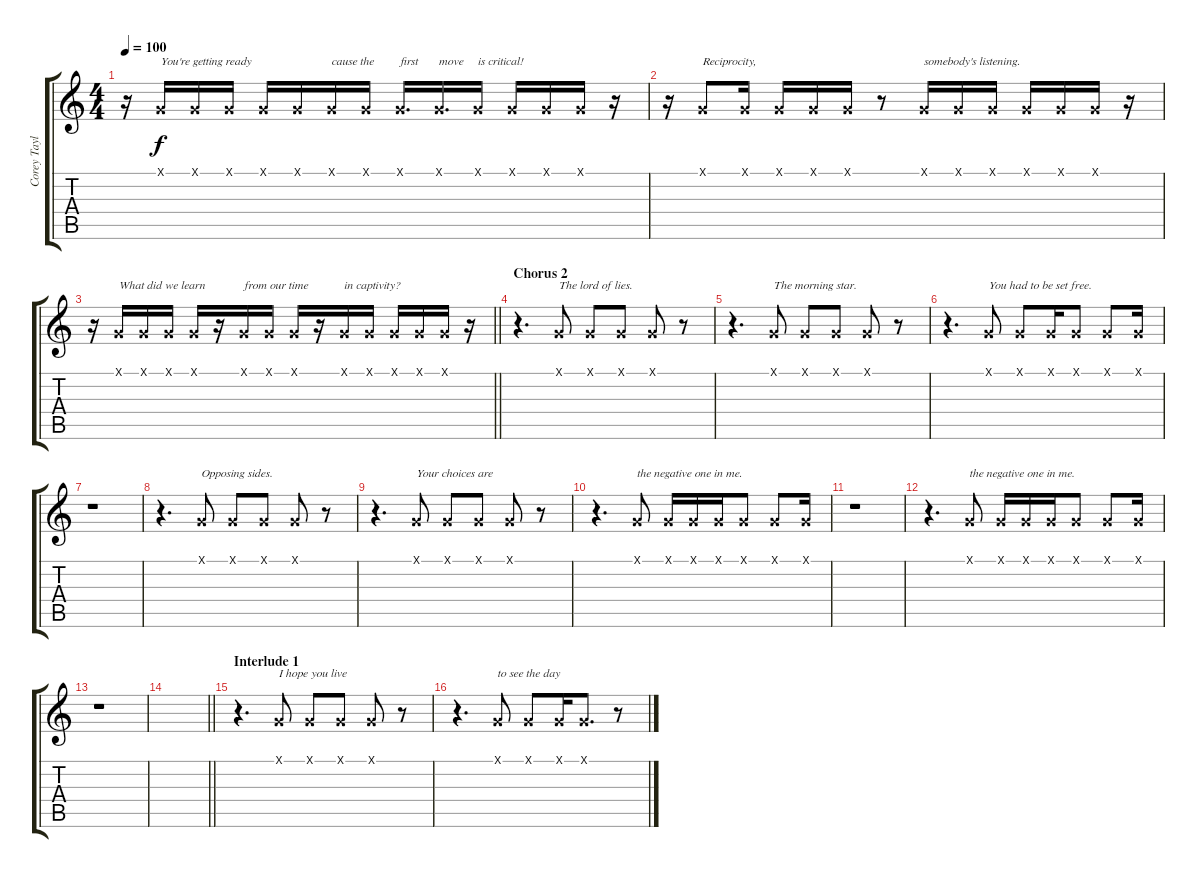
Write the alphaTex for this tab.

\track ("Corey Taylor" "Corey Tayl") {instrument lead2sawtooth}
\staff {score tabs}
\tuning (Db4 Ab3 E3 B2 Gb2 B1) {hide}
\ts (4 4)
\tempo 100
\clef g2
\ks c
r.16{dy f} 6.1{x}.16{txt "You're getting ready"} 6.1{x}.16 6.1{x}.16 6.1{x}.16 6.1{x}.16 6.1{x}.16{txt "cause the"} 6.1{x}.16 6.1{x}.16{d txt "first"} 6.1{x}.16{d txt "move"} 6.1{x}.16{txt "is critical!"} 6.1{x}.16 6.1{x}.16 6.1{x}.16 r.16 |
r.16 6.1{x}.8{txt "Reciprocity,"} 6.1{x}.16 6.1{x}.16 6.1{x}.16 6.1{x}.16 r.8 6.1{x}.16{txt "somebody's listening."} 6.1{x}.16 6.1{x}.16 6.1{x}.16 6.1{x}.16 6.1{x}.16 r.16 |
\barLineRight lightlight
r.16 6.1{x}.16{txt "What did we learn"} 6.1{x}.16 6.1{x}.16 6.1{x}.16 r.16 6.1{x}.16{txt "from our time"} 6.1{x}.16 6.1{x}.16 r.16 6.1{x}.16{txt "in captivity?"} 6.1{x}.16 6.1{x}.16 6.1{x}.16 6.1{x}.16 r.16 |
\section ("" "Chorus 2")
r.4{d} 6.1{x}.8{txt "The lord of lies."} 6.1{x}.8 6.1{x}.8 6.1{x}.8 r.8 |
r.4{d} 6.1{x}.8{txt "The morning star."} 6.1{x}.8 6.1{x}.8 6.1{x}.8 r.8 |
r.4{d} 6.1{x}.8{txt "You had to be set free."} 6.1{x}.8 6.1{x}.16 6.1{x}.8 6.1{x}.8 6.1{x}.16 |
r.1 |
r.4{d} 6.1{x}.8{txt "Opposing sides."} 6.1{x}.8 6.1{x}.8 6.1{x}.8 r.8 |
r.4{d} 6.1{x}.8{txt "Your choices are"} 6.1{x}.8 6.1{x}.8 6.1{x}.8 r.8 |
r.4{d} 6.1{x}.8{txt "the negative one in me."} 6.1{x}.16 6.1{x}.16 6.1{x}.16 6.1{x}.8 6.1{x}.8 6.1{x}.16 |
r.1 |
r.4{d} 6.1{x}.8{txt "the negative one in me."} 6.1{x}.16 6.1{x}.16 6.1{x}.16 6.1{x}.8 6.1{x}.8 6.1{x}.16 |
r.1 |
\barLineRight lightlight
|
\section ("" "Interlude 1")
r.4{d} 6.1{x}.8{txt "I hope you live"} 6.1{x}.8 6.1{x}.8 6.1{x}.8 r.8 |
r.4{d} 6.1{x}.8{txt "to see the day"} 6.1{x}.8 6.1{x}.16 6.1{x}.8{d} r.8
